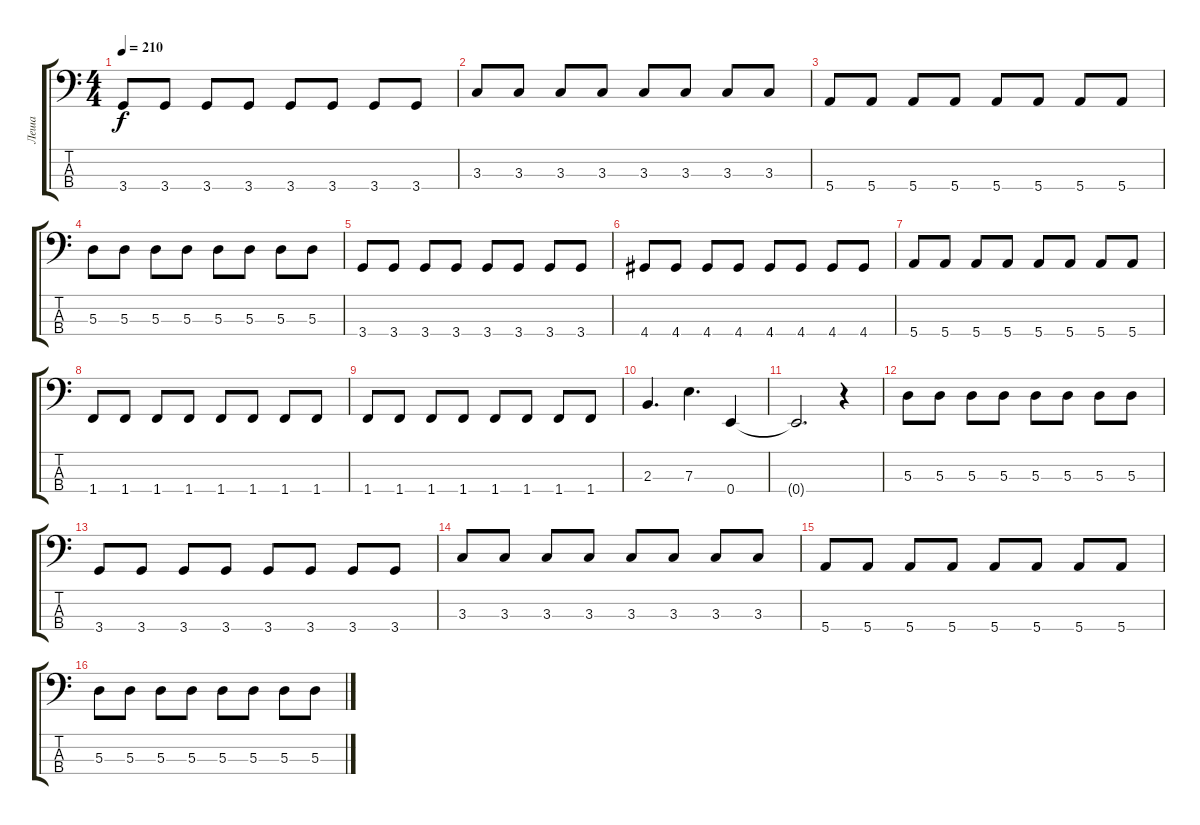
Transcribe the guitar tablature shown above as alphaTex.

\track ("Леша" "Леша") {instrument electricbassfinger}
\staff {score tabs}
\tuning (G2 D2 A1 E1) {hide}
\ts (4 4)
\tempo 210
\clef f4
\ks c
3.4.8{dy f} 3.4.8 3.4.8 3.4.8 3.4.8 3.4.8 3.4.8 3.4.8 |
3.3.8 3.3.8 3.3.8 3.3.8 3.3.8 3.3.8 3.3.8 3.3.8 |
5.4.8 5.4.8 5.4.8 5.4.8 5.4.8 5.4.8 5.4.8 5.4.8 |
5.3.8 5.3.8 5.3.8 5.3.8 5.3.8 5.3.8 5.3.8 5.3.8 |
3.4.8 3.4.8 3.4.8 3.4.8 3.4.8 3.4.8 3.4.8 3.4.8 |
4.4.8 4.4.8 4.4.8 4.4.8 4.4.8 4.4.8 4.4.8 4.4.8 |
5.4.8 5.4.8 5.4.8 5.4.8 5.4.8 5.4.8 5.4.8 5.4.8 |
1.4.8 1.4.8 1.4.8 1.4.8 1.4.8 1.4.8 1.4.8 1.4.8 |
1.4.8 1.4.8 1.4.8 1.4.8 1.4.8 1.4.8 1.4.8 1.4.8 |
2.3.4{d} 7.3.4{d} 0.4.4 |
0.4{t}.2{d} r.4 |
5.3.8 5.3.8 5.3.8 5.3.8 5.3.8 5.3.8 5.3.8 5.3.8 |
3.4.8 3.4.8 3.4.8 3.4.8 3.4.8 3.4.8 3.4.8 3.4.8 |
3.3.8 3.3.8 3.3.8 3.3.8 3.3.8 3.3.8 3.3.8 3.3.8 |
5.4.8 5.4.8 5.4.8 5.4.8 5.4.8 5.4.8 5.4.8 5.4.8 |
5.3.8 5.3.8 5.3.8 5.3.8 5.3.8 5.3.8 5.3.8 5.3.8
